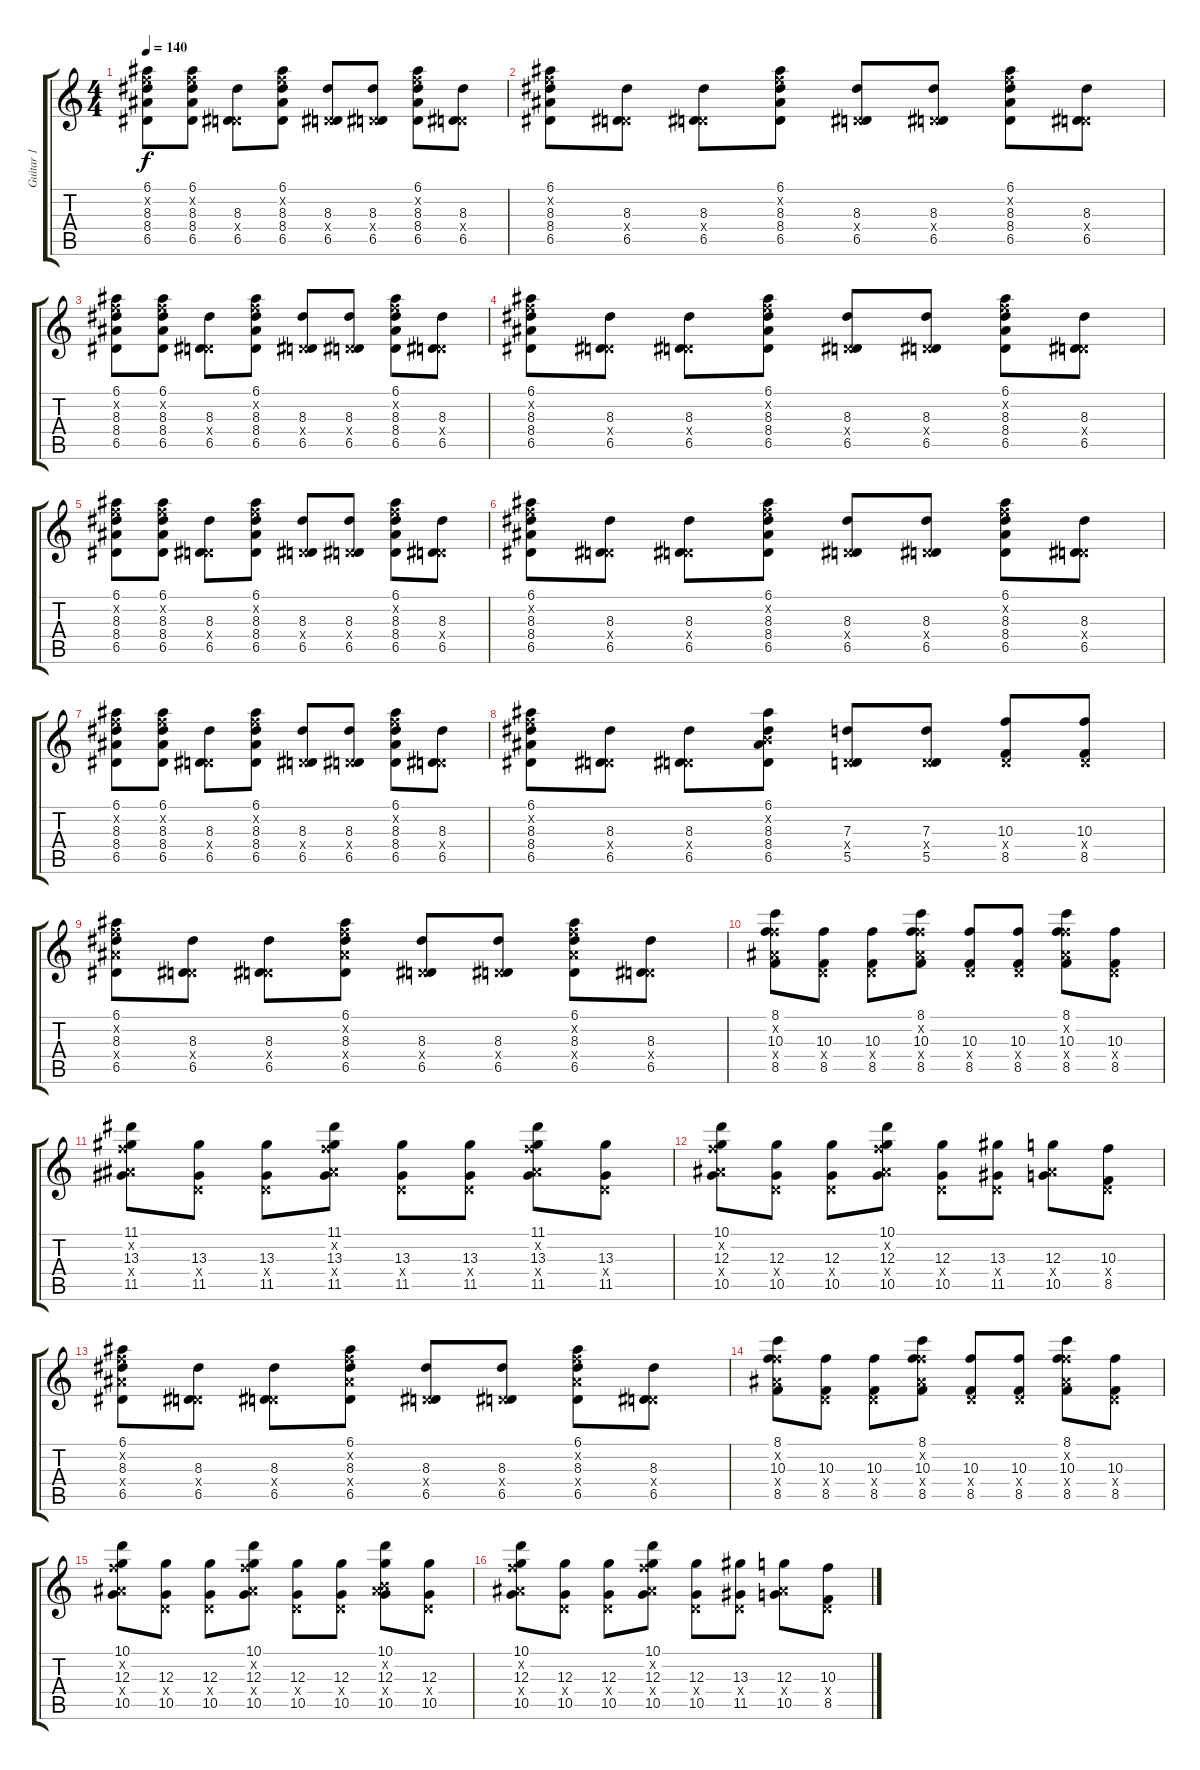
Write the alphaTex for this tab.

\track ("Guitar 1" "Guitar 1") {instrument overdrivenguitar}
\staff {score tabs}
\tuning (E4 B3 G3 D3 A2 D2) {hide}
\ts (4 4)
\tempo 140
\clef g2
\ks c
(6.1 6.2{x} 8.3 8.4 6.5).8{dy f} (6.1 6.2{x} 8.3 8.4 6.5).8 (8.3 0.4{x} 6.5).8 (6.1 6.2{x} 8.3 8.4 6.5).8 (8.3 0.4{x} 6.5).8 (8.3 0.4{x} 6.5).8 (6.1 6.2{x} 8.3 8.4 6.5).8 (8.3 0.4{x} 6.5).8 |
(6.1 6.2{x} 8.3 8.4 6.5).8 (8.3 0.4{x} 6.5).8 (8.3 0.4{x} 6.5).8 (6.1 6.2{x} 8.3 8.4 6.5).8 (8.3 0.4{x} 6.5).8 (8.3 0.4{x} 6.5).8 (6.1 6.2{x} 8.3 8.4 6.5).8 (8.3 0.4{x} 6.5).8 |
(6.1 6.2{x} 8.3 8.4 6.5).8 (6.1 6.2{x} 8.3 8.4 6.5).8 (8.3 0.4{x} 6.5).8 (6.1 6.2{x} 8.3 8.4 6.5).8 (8.3 0.4{x} 6.5).8 (8.3 0.4{x} 6.5).8 (6.1 6.2{x} 8.3 8.4 6.5).8 (8.3 0.4{x} 6.5).8 |
(6.1 6.2{x} 8.3 8.4 6.5).8 (8.3 0.4{x} 6.5).8 (8.3 0.4{x} 6.5).8 (6.1 6.2{x} 8.3 8.4 6.5).8 (8.3 0.4{x} 6.5).8 (8.3 0.4{x} 6.5).8 (6.1 6.2{x} 8.3 8.4 6.5).8 (8.3 0.4{x} 6.5).8 |
(6.1 6.2{x} 8.3 8.4 6.5).8 (6.1 6.2{x} 8.3 8.4 6.5).8 (8.3 0.4{x} 6.5).8 (6.1 6.2{x} 8.3 8.4 6.5).8 (8.3 0.4{x} 6.5).8 (8.3 0.4{x} 6.5).8 (6.1 6.2{x} 8.3 8.4 6.5).8 (8.3 0.4{x} 6.5).8 |
(6.1 6.2{x} 8.3 8.4 6.5).8 (8.3 0.4{x} 6.5).8 (8.3 0.4{x} 6.5).8 (6.1 6.2{x} 8.3 8.4 6.5).8 (8.3 0.4{x} 6.5).8 (8.3 0.4{x} 6.5).8 (6.1 6.2{x} 8.3 8.4 6.5).8 (8.3 0.4{x} 6.5).8 |
(6.1 6.2{x} 8.3 8.4 6.5).8 (6.1 6.2{x} 8.3 8.4 6.5).8 (8.3 0.4{x} 6.5).8 (6.1 6.2{x} 8.3 8.4 6.5).8 (8.3 0.4{x} 6.5).8 (8.3 0.4{x} 6.5).8 (6.1 6.2{x} 8.3 8.4 6.5).8 (8.3 0.4{x} 6.5).8 |
(6.1 6.2{x} 8.3 8.4 6.5).8 (8.3 0.4{x} 6.5).8 (8.3 0.4{x} 6.5).8 (6.1 0.2{x} 8.3 8.4 6.5).8 (7.3 0.4{x} 5.5).8 (7.3 0.4{x} 5.5).8 (10.3 0.4{x} 8.5).8 (10.3 0.4{x} 8.5).8 |
(6.1 6.2{x} 8.3 8.4{x} 6.5).8 (8.3 0.4{x} 6.5).8 (8.3 0.4{x} 6.5).8 (6.1 6.2{x} 8.3 8.4{x} 6.5).8 (8.3 0.4{x} 6.5).8 (8.3 0.4{x} 6.5).8 (6.1 6.2{x} 8.3 8.4{x} 6.5).8 (8.3 0.4{x} 6.5).8 |
(8.1 6.2{x} 10.3 8.4{x} 8.5).8 (10.3 0.4{x} 8.5).8 (10.3 0.4{x} 8.5).8 (8.1 6.2{x} 10.3 8.4{x} 8.5).8 (10.3 0.4{x} 8.5).8 (10.3 0.4{x} 8.5).8 (8.1 6.2{x} 10.3 8.4{x} 8.5).8 (10.3 0.4{x} 8.5).8 |
(11.1 6.2{x} 13.3 8.4{x} 11.5).8 (13.3 0.4{x} 11.5).8 (13.3 0.4{x} 11.5).8 (11.1 6.2{x} 13.3 8.4{x} 11.5).8 (13.3 0.4{x} 11.5).8 (13.3 0.4{x} 11.5).8 (11.1 6.2{x} 13.3 8.4{x} 11.5).8 (13.3 0.4{x} 11.5).8 |
(10.1 6.2{x} 12.3 8.4{x} 10.5).8 (12.3 0.4{x} 10.5).8 (12.3 0.4{x} 10.5).8 (10.1 6.2{x} 12.3 8.4{x} 10.5).8 (12.3 0.4{x} 10.5).8 (13.3 0.4{x} 11.5).8 (12.3 8.4{x} 10.5).8 (10.3 0.4{x} 8.5).8 |
(6.1 6.2{x} 8.3 8.4{x} 6.5).8 (8.3 0.4{x} 6.5).8 (8.3 0.4{x} 6.5).8 (6.1 6.2{x} 8.3 8.4{x} 6.5).8 (8.3 0.4{x} 6.5).8 (8.3 0.4{x} 6.5).8 (6.1 6.2{x} 8.3 8.4{x} 6.5).8 (8.3 0.4{x} 6.5).8 |
(8.1 6.2{x} 10.3 8.4{x} 8.5).8 (10.3 0.4{x} 8.5).8 (10.3 0.4{x} 8.5).8 (8.1 6.2{x} 10.3 8.4{x} 8.5).8 (10.3 0.4{x} 8.5).8 (10.3 0.4{x} 8.5).8 (8.1 6.2{x} 10.3 8.4{x} 8.5).8 (10.3 0.4{x} 8.5).8 |
(10.1 6.2{x} 12.3 8.4{x} 10.5).8 (12.3 0.4{x} 10.5).8 (12.3 0.4{x} 10.5).8 (10.1 6.2{x} 12.3 8.4{x} 10.5).8 (12.3 0.4{x} 10.5).8 (12.3 0.4{x} 10.5).8 (10.1 0.2{x} 12.3 8.4{x} 10.5).8 (12.3 0.4{x} 10.5).8 |
(10.1 6.2{x} 12.3 8.4{x} 10.5).8 (12.3 0.4{x} 10.5).8 (12.3 0.4{x} 10.5).8 (10.1 6.2{x} 12.3 8.4{x} 10.5).8 (12.3 0.4{x} 10.5).8 (13.3 0.4{x} 11.5).8 (12.3 8.4{x} 10.5).8 (10.3 0.4{x} 8.5).8
